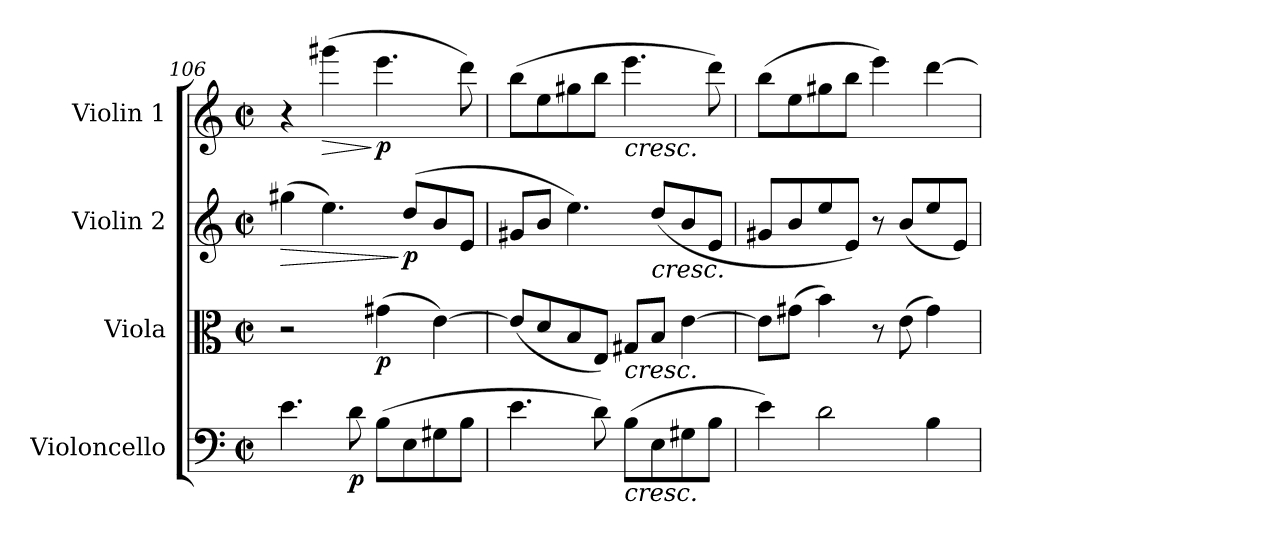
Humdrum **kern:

**kern	**dynam	**kern	**dynam	**kern	**dynam	**kern	**dynam
*part4	*part4	*part3	*part3	*part2	*part2	*part1	*part1
*staff4	*staff4	*staff3	*staff3	*staff2	*staff2	*staff1	*staff1
*I"Violoncello	*	*I"Viola	*	*I"Violin 2	*	*I"Violin 1	*
*I'Vc	*	*I'Vla	*	*I'Vln	*	*I'Vln	*
!!LO:PB:g=z
*clefF4	*	*clefC3	*	*clefG2	*	*clefG2	*
*k[]	*	*k[]	*	*k[]	*	*k[]	*
*M2/2	*	*M2/2	*	*M2/2	*	*M2/2	*
*met(c|)	*	*met(c|)	*	*met(c|)	*	*met(c|)	*
=106	=106	=106	=106	=106	=106	=106	=106
!	!	!	!	!	!LO:HP:b	!	!
4.e\	.	2r	.	(4gg#X\	>	4r	.
!	!	!	!	!	!	!	!LO:HP:b
.	.	.	.	4.ee\)	.	(4ggg#X\	>
!	!LO:DY:b	!	!	!	!	!	!
8d\	p	.	.	.	.	.	.
!	!	!	!LO:DY:b	!	!	!	!LO:DY:n=1:b
(8B\L	.	(4g#X\	p	.	.	4.eee\	] p
!	!	!	!	!	!LO:DY:n=1:b	!	!
8E\	.	.	.	(>8dd/L	] p	.	.
8G#X\	.	[4e\)	.	8b/	.	.	.
8B\J	.	.	.	8e/J	.	8ddd\)	.
=107	=107	=107	=107	=107	=107	=107	=107
4.e\	.	(8e/L]	.	8g#X/L	.	(8bb\L	.
.	.	8d/	.	8b/J	.	8ee\	.
.	.	8B/	.	4.ee\)	.	8gg#X\	.
8d\)	.	8E/J)	.	.	.	8bb\J	.
!	!	!	!	!	!	!LO:TX:b:i:t=cresc.	!
!	!	!LO:TX:b:i:t=cresc.	!	!	!	!	!
!LO:TX:b:i:t=cresc.	!	!	!	!	!	!	!
(8B\L	.	8G#X/L	.	.	.	4.eee\	.
!	!	!	!	!LO:TX:b:i:t=cresc.	!	!	!
8E\	.	8B/J	.	(8dd/L	.	.	.
8G#X\	.	[4e\	.	8b/	.	.	.
8B\J	.	.	.	8e/J	.	8ddd\)	.
=108	=108	=108	=108	=108	=108	=108	=108
4e\)	.	8e\L]	.	8g#X/L	.	(8bb\L	.
.	.	(8g#X\J	.	8b/	.	8ee\	.
2d\	.	4b\)	.	8ee/	.	8gg#X\	.
.	.	.	.	8e/J)	.	8bb\J	.
.	.	8r	.	8r	.	4eee\)	.
.	.	(8e\	.	(8b/L	.	.	.
4B\	.	4g#\)	.	8ee/	.	[4ddd\	.
.	.	.	.	8e/J)	.	.	.
=	=	=	=	=	=	=	=
*-	*-	*-	*-	*-	*-	*-	*-
